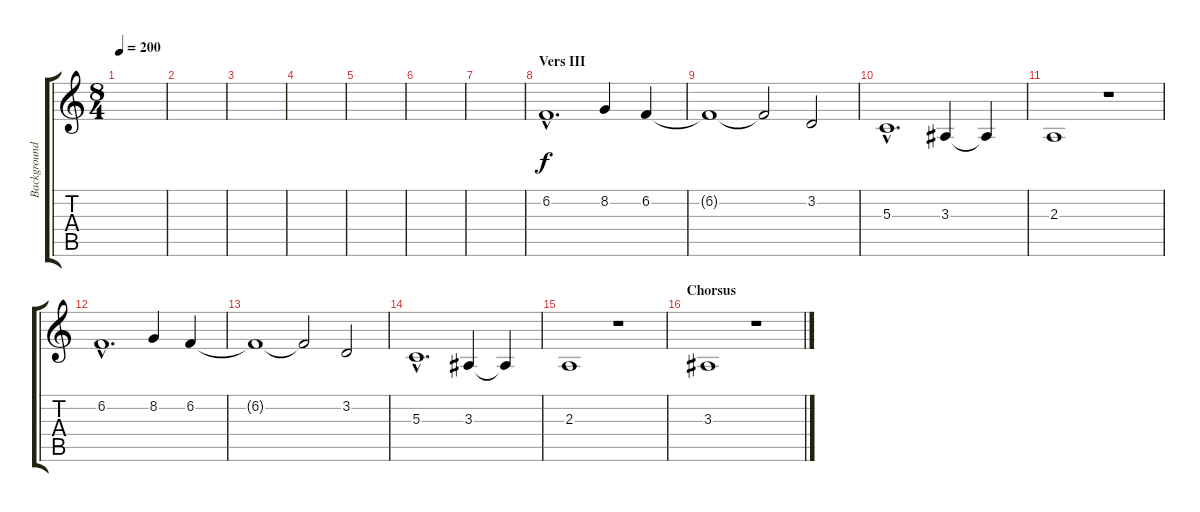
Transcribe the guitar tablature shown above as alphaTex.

\track ("Background Voice" "Background") {instrument flute}
\staff {score tabs}
\tuning (E4 B3 G3 D3 A2 D2) {hide}
\ts (8 4)
\tempo 200
\clef g2
\ks c
|
|
|
|
|
|
|
\section ("" "Vers III")
6.2{hac}.1{d} 8.2.4 6.2.4 |
6.2{t}.1 6.2{t}.2 3.2.2 |
5.3{hac}.1{d volume 0} 3.3.4 3.3{t}.4 |
2.3.1 r.1 |
6.2{hac}.1{d volume 13} 8.2.4 6.2.4 |
6.2{t}.1 6.2{t}.2 3.2.2 |
5.3{hac}.1{d volume 0} 3.3.4 3.3{t}.4 |
2.3.1 r.1 |
\section ("" "Chorsus")
3.3.1{volume 11} r.1
